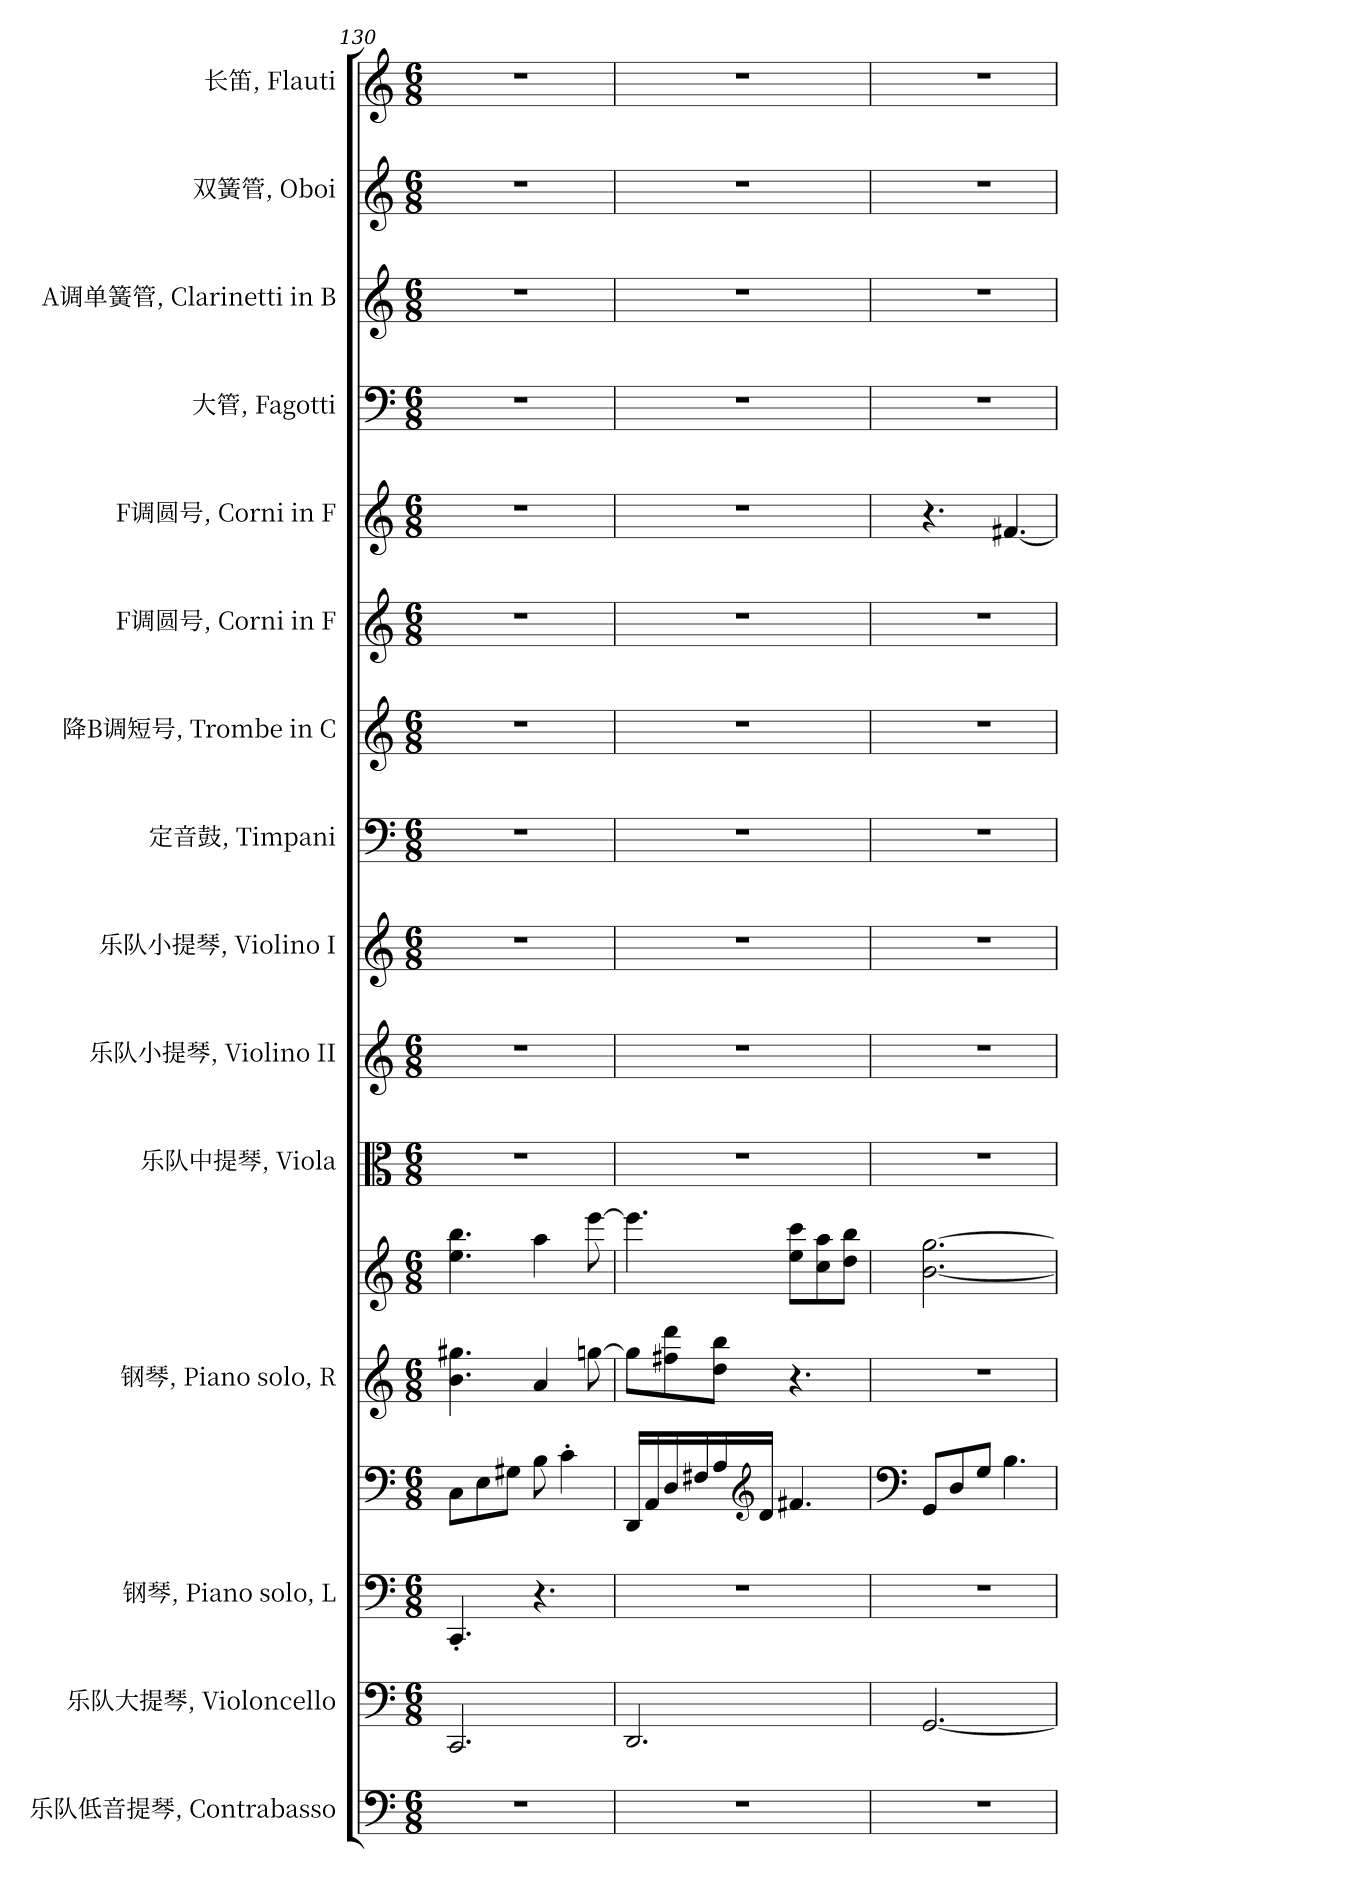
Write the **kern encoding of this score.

**kern	**kern	**kern	**kern	**kern	**kern	**kern	**kern	**kern	**kern	**kern	**kern	**kern	**kern	**kern	**kern	**kern
*part15	*part14	*part13	*part13	*part12	*part12	*part11	*part10	*part9	*part8	*part7	*part6	*part5	*part4	*part3	*part2	*part1
*staff17	*staff16	*staff15	*staff14	*staff13	*staff12	*staff11	*staff10	*staff9	*staff8	*staff7	*staff6	*staff5	*staff4	*staff3	*staff2	*staff1
*I"乐队低音提琴, Contrabasso	*I"乐队大提琴, Violoncello	*I"钢琴, Piano solo, L	*	*I"钢琴, Piano solo, R	*	*I"乐队中提琴, Viola	*I"乐队小提琴, Violino II	*I"乐队小提琴, Violino I	*I"定音鼓, Timpani	*I"降B调短号, Trombe in C	*I"F调圆号, Corni in F	*I"F调圆号, Corni in F	*I"大管, Fagotti	*I"A调单簧管, Clarinetti in B	*I"双簧管, Oboi	*I"长笛, Flauti
*I'Cbs.	*	*I'Pno.	*	*I'Pno.	*	*	*	*	*I'Timp.	*	*	*	*	*I'A Cl.	*I'Ob.	*I'Fl.
!!LO:PB:g=z
*clefF4	*clefF4	*clefF4	*clefF4	*clefG2	*clefG2	*clefC3	*clefG2	*clefG2	*clefF4	*clefG2	*clefG2	*clefG2	*clefF4	*clefG2	*clefG2	*clefG2
*ITrd7c12	*	*	*	*	*	*	*	*	*	*ITrd1c2	*ITrd4c7	*ITrd4c7	*	*ITrd2c3	*	*
*k[]	*k[]	*k[]	*k[]	*k[]	*k[]	*k[]	*k[]	*k[]	*k[]	*k[b-e-]	*k[b-]	*k[b-]	*k[]	*k[f#c#g#]	*k[]	*k[]
*M6/8	*M6/8	*M6/8	*M6/8	*M6/8	*M6/8	*M6/8	*M6/8	*M6/8	*M6/8	*M6/8	*M6/8	*M6/8	*M6/8	*M6/8	*M6/8	*M6/8
*MM124	*MM124	*MM124	*MM124	*MM124	*MM124	*MM124	*MM124	*MM124	*MM124	*MM124	*MM124	*MM124	*MM124	*MM124	*MM124	*MM124
=130	=130	=130	=130	=130	=130	=130	=130	=130	=130	=130	=130	=130	=130	=130	=130	=130
2.r	2.CC/	4.CC'/	8C\L	4.b\ 4.gg#X\	4.ee\ 4.bb\	2.r	2.r	2.r	2.r	2.r	2.r	2.r	2.r	2.r	2.r	2.r
.	.	.	8E\	.	.	.	.	.	.	.	.	.	.	.	.	.
.	.	.	8G#X\J	.	.	.	.	.	.	.	.	.	.	.	.	.
.	.	4.r	8B\	4a/	4aa\	.	.	.	.	.	.	.	.	.	.	.
.	.	.	4c'\	.	.	.	.	.	.	.	.	.	.	.	.	.
.	.	.	.	[8ggn\	[8eee\	.	.	.	.	.	.	.	.	.	.	.
=131	=131	=131	=131	=131	=131	=131	=131	=131	=131	=131	=131	=131	=131	=131	=131	=131
*	*	*	*	*	*	*	*	*	*	*	*	*	*	*	*	*MM123
2.r	2.DD/	2.r	16DD/LL	8gg\L]	4.eee\]	2.r	2.r	2.r	2.r	2.r	2.r	2.r	2.r	2.r	2.r	2.r
.	.	.	16AA/	.	.	.	.	.	.	.	.	.	.	.	.	.
.	.	.	16D/	8ff#X\ 8ddd\	.	.	.	.	.	.	.	.	.	.	.	.
.	.	.	16F#X/	.	.	.	.	.	.	.	.	.	.	.	.	.
.	.	.	16A/	8dd\ 8bb\J	.	.	.	.	.	.	.	.	.	.	.	.
*	*	*	*clefG2	*	*	*	*	*	*	*	*	*	*	*	*	*
.	.	.	16d/JJ	.	.	.	.	.	.	.	.	.	.	.	.	.
.	.	.	4.f#X/	4.r	8ee\ 8ccc\L	.	.	.	.	.	.	.	.	.	.	.
.	.	.	.	.	8cc\ 8aa\	.	.	.	.	.	.	.	.	.	.	.
.	.	.	.	.	8dd\ 8bb\J	.	.	.	.	.	.	.	.	.	.	.
=132	=132	=132	=132	=132	=132	=132	=132	=132	=132	=132	=132	=132	=132	=132	=132	=132
*	*	*	*clefF4	*	*	*	*	*	*	*	*	*	*	*	*	*
*	*	*	*	*	*	*	*	*	*	*	*	*	*	*	*	*MM124
2.r	[2.GG/	2.r	8GG/L	2.r	[2.b\ [2.gg\	2.r	2.r	2.r	2.r	2.r	2.r	4.r	2.r	2.r	2.r	2.r
.	.	.	8D/	.	.	.	.	.	.	.	.	.	.	.	.	.
.	.	.	8G/J	.	.	.	.	.	.	.	.	.	.	.	.	.
.	.	.	4.B\	.	.	.	.	.	.	.	.	[4.Bn/	.	.	.	.
=	=	=	=	=	=	=	=	=	=	=	=	=	=	=	=	=
*-	*-	*-	*-	*-	*-	*-	*-	*-	*-	*-	*-	*-	*-	*-	*-	*-
